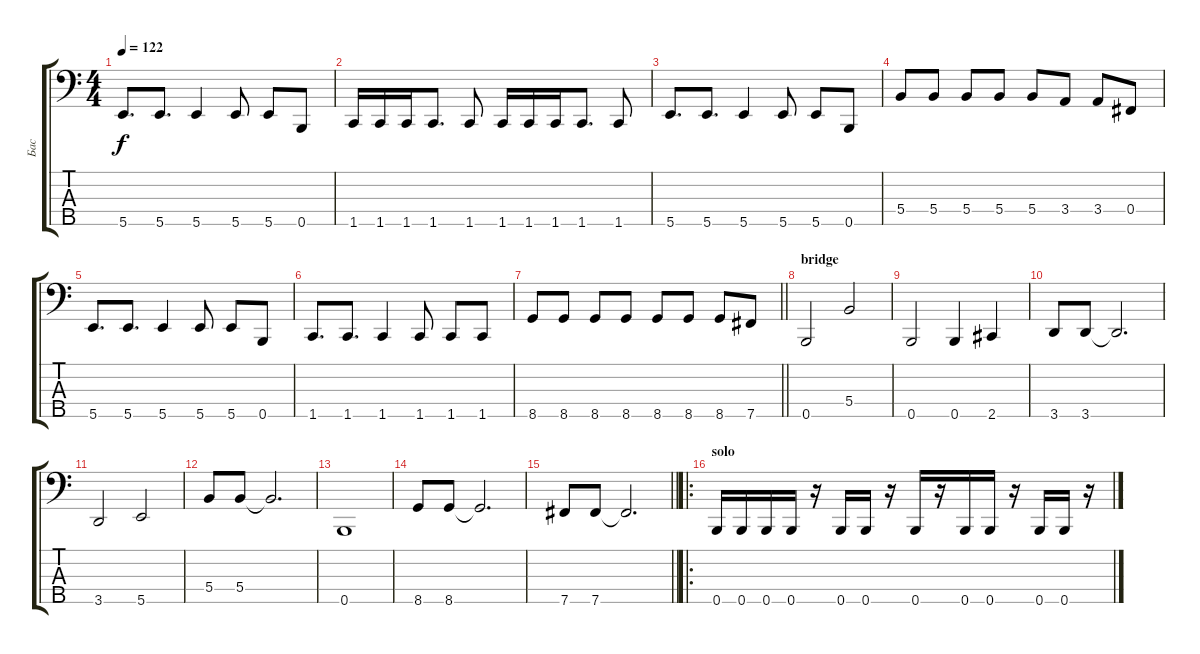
\track ("Бас" "Бас") {instrument electricbassfinger}
\staff {score tabs}
\tuning (A2 E2 B1 Gb1 B0) {hide}
\ts (4 4)
\tempo 122
\clef f4
\ks c
5.5.8{d dy f} 5.5.8{d} 5.5.4 5.5.8 5.5.8 0.5.8 |
1.5.16 1.5.16 1.5.16 1.5.8{d} 1.5.8 1.5.16 1.5.16 1.5.16 1.5.8{d} 1.5.8 |
5.5.8{d} 5.5.8{d} 5.5.4 5.5.8 5.5.8 0.5.8 |
5.4.8 5.4.8 5.4.8 5.4.8 5.4.8 3.4.8 3.4.8 0.4.8 |
5.5.8{d} 5.5.8{d} 5.5.4 5.5.8 5.5.8 0.5.8 |
1.5.8{d} 1.5.8{d} 1.5.4 1.5.8 1.5.8 1.5.8 |
\barLineRight lightlight
8.5.8 8.5.8 8.5.8 8.5.8 8.5.8 8.5.8 8.5.8 7.5.8 |
\section ("" "bridge")
0.5.2 5.4.2 |
0.5.2 0.5.4 2.5.4 |
3.5.8 3.5.8 3.5{t}.2{d} |
3.5.2 5.5.2 |
5.4.8 5.4.8 5.4{t}.2{d} |
0.5.1 |
8.5.8 8.5.8 8.5{t}.2{d} |
\barLineRight lightlight
7.5.8 7.5.8 7.5{t}.2{d} |
\ro
\section ("" "solo")
0.5.16 0.5.16 0.5.16 0.5.16 r.16 0.5.16 0.5.16 r.16 0.5.16 r.16 0.5.16 0.5.16 r.16 0.5.16 0.5.16 r.16
